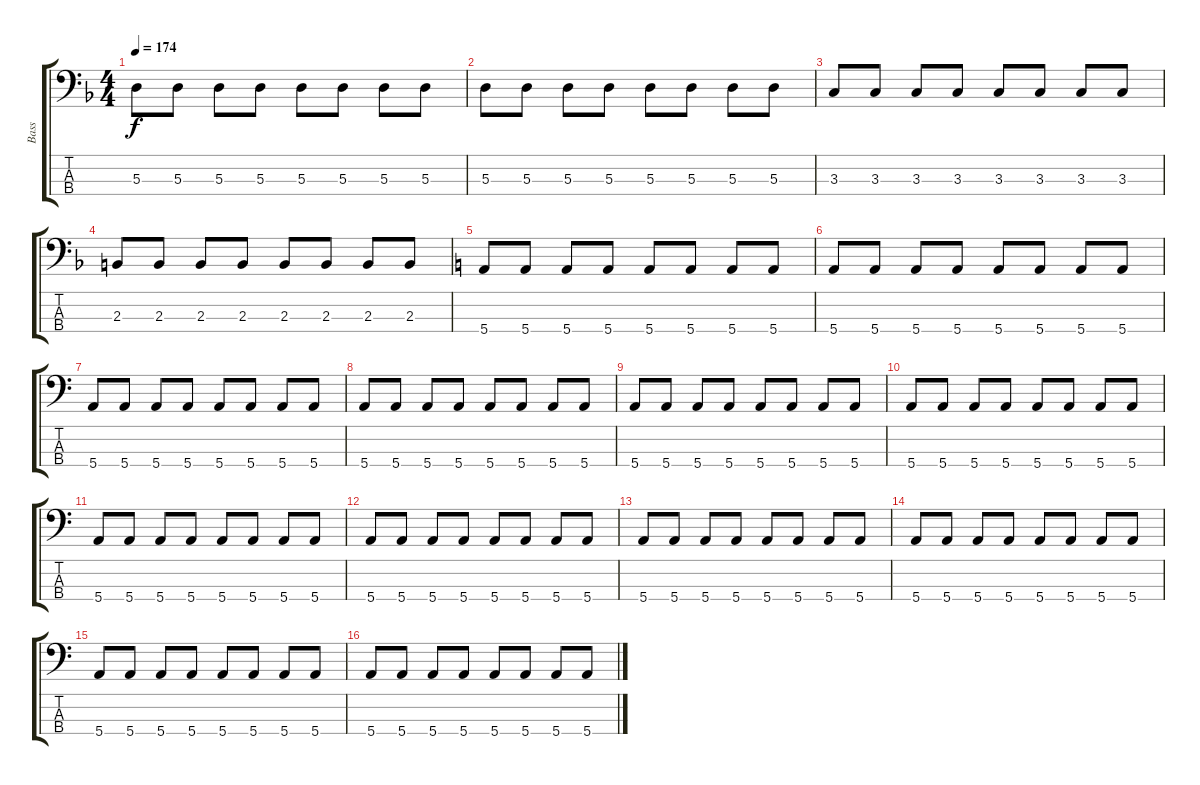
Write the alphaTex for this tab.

\track ("Bass" "Bass") {instrument electricbassfinger}
\staff {score tabs}
\tuning (G2 D2 A1 E1) {hide}
\ts (4 4)
\tempo 174
\clef f4
\ks dminor
5.3.8{dy f} 5.3.8 5.3.8 5.3.8 5.3.8 5.3.8 5.3.8 5.3.8 |
5.3.8 5.3.8 5.3.8 5.3.8 5.3.8 5.3.8 5.3.8 5.3.8 |
3.3.8 3.3.8 3.3.8 3.3.8 3.3.8 3.3.8 3.3.8 3.3.8 |
2.3.8 2.3.8 2.3.8 2.3.8 2.3.8 2.3.8 2.3.8 2.3.8 |
\ks aminor
5.4.8 5.4.8 5.4.8 5.4.8 5.4.8 5.4.8 5.4.8 5.4.8 |
5.4.8 5.4.8 5.4.8 5.4.8 5.4.8 5.4.8 5.4.8 5.4.8 |
5.4.8 5.4.8 5.4.8 5.4.8 5.4.8 5.4.8 5.4.8 5.4.8 |
5.4.8 5.4.8 5.4.8 5.4.8 5.4.8 5.4.8 5.4.8 5.4.8 |
5.4.8 5.4.8 5.4.8 5.4.8 5.4.8 5.4.8 5.4.8 5.4.8 |
5.4.8 5.4.8 5.4.8 5.4.8 5.4.8 5.4.8 5.4.8 5.4.8 |
5.4.8 5.4.8 5.4.8 5.4.8 5.4.8 5.4.8 5.4.8 5.4.8 |
5.4.8 5.4.8 5.4.8 5.4.8 5.4.8 5.4.8 5.4.8 5.4.8 |
5.4.8 5.4.8 5.4.8 5.4.8 5.4.8 5.4.8 5.4.8 5.4.8 |
5.4.8 5.4.8 5.4.8 5.4.8 5.4.8 5.4.8 5.4.8 5.4.8 |
5.4.8 5.4.8 5.4.8 5.4.8 5.4.8 5.4.8 5.4.8 5.4.8 |
5.4.8 5.4.8 5.4.8 5.4.8 5.4.8 5.4.8 5.4.8 5.4.8
